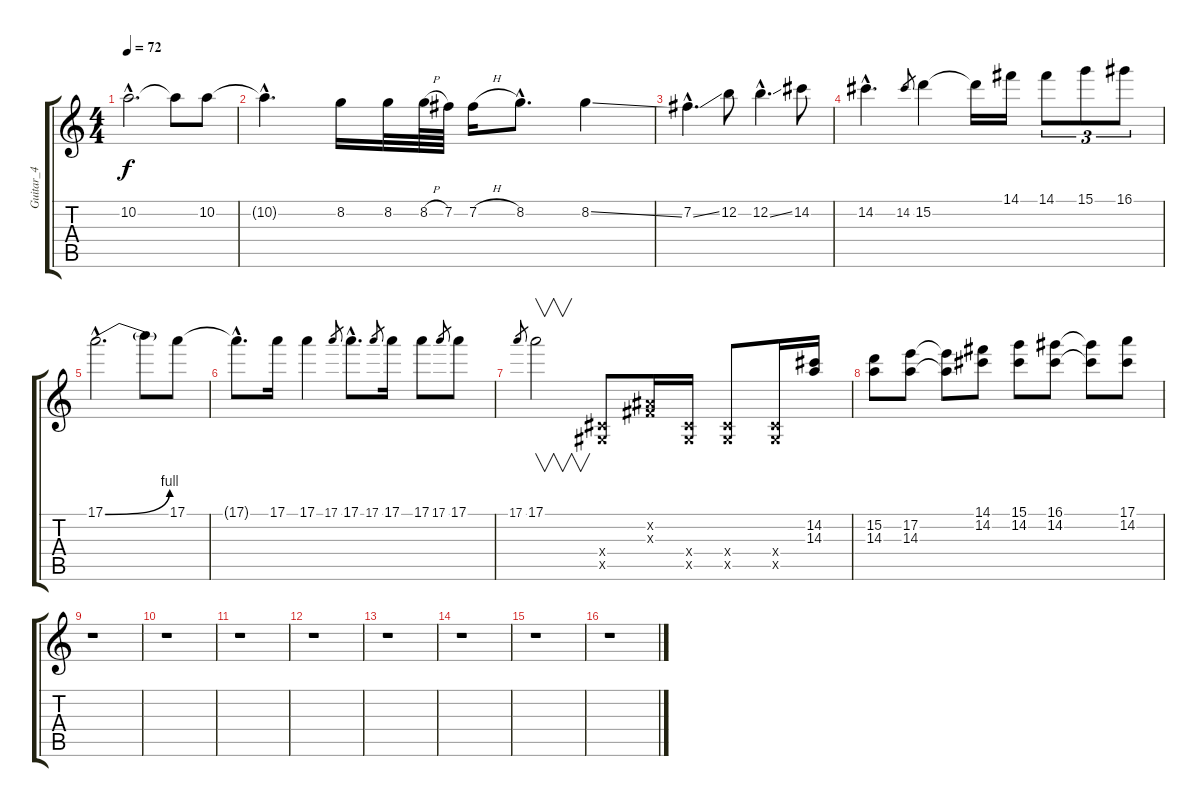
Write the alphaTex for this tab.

\track ("Guitar_4" "Guitar_4") {instrument distortionguitar}
\staff {score tabs}
\tuning (E4 B3 G3 D3 A2 E2) {hide}
\ts (4 4)
\tempo 72
\clef g2
\ks c
10.2{hac}.2{d dy f} 10.2{t}.8 10.2.8 |
10.2{hac t}.4{d} 8.2.16 8.2.32 8.2{h}.64 7.2.64 7.2{h}.16 8.2{hac}.8{d} 8.2{ss}.4 |
7.2{ss hac}.4{d} 12.2.8 12.2{ss hac}.4{d} 14.2.8 |
14.2{hac}.4{d} 14.2.8{gr} 15.2.4 15.2{t}.16 14.1.16 14.1.8{tu (3 2)} 15.1.8{tu (3 2)} 16.1.8{tu (3 2)} |
17.1{be (bend 0 0 60 4) hac}.2{d} 17.1{t}.8 17.1.8 |
17.1{hac t}.8{d} 17.1.16 17.1.4 17.1.8{gr} 17.1{hac}.8{d} 17.1.8{gr} 17.1.16 17.1.8 17.1.8{gr} 17.1.8 |
17.1.8{gr} 17.1.2{v} (-1.4{x} -1.5{x}).8 (-1.2{x} -1.3{x}).16 (-1.4{x} -1.5{x}).16 (-1.4{x} -1.5{x}).8 (-1.4{x} -1.5{x}).16 (14.2 14.3).16 |
(15.2 14.3).8 (17.2 14.3).8 (17.2{t} 14.3{t}).8 (14.1 14.2).8 (15.1 14.2).8 (16.1 14.2).8 (16.1{t} 14.2{t}).8 (17.1 14.2).8 |
r.1 |
r.1 |
r.1 |
r.1 |
r.1 |
r.1 |
r.1 |
r.1
